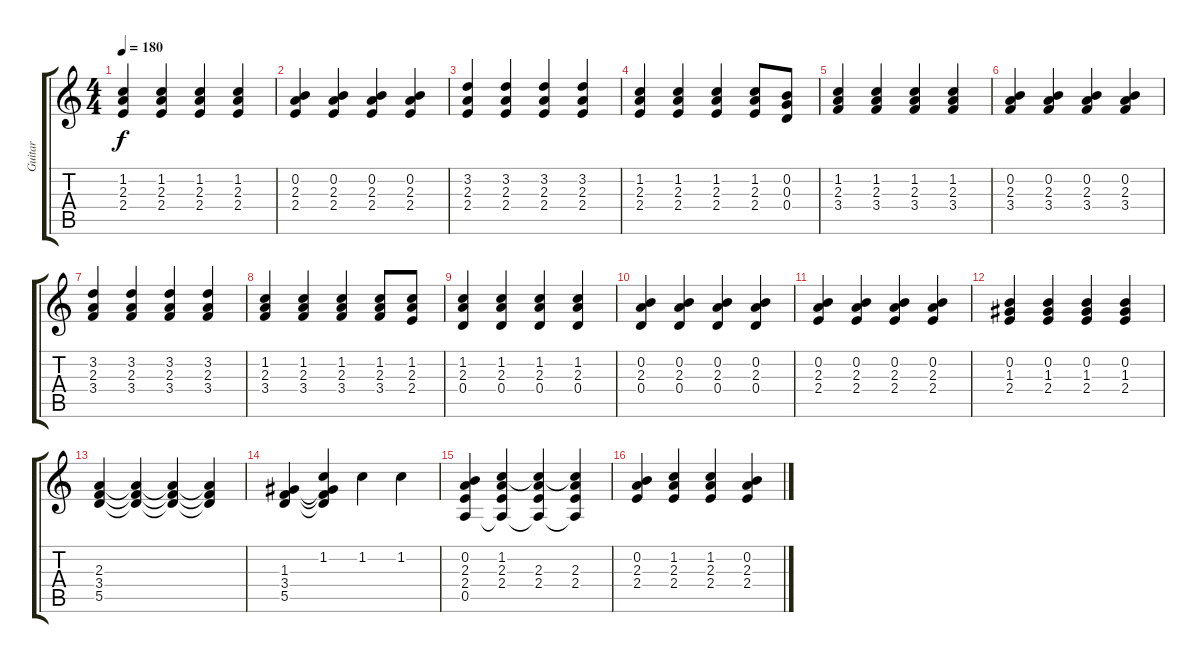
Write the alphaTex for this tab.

\track ("Guitar" "Guitar") {instrument acousticguitarnylon}
\staff {score tabs}
\tuning (E4 B3 G3 D3 A2 E2) {hide}
\ts (4 4)
\tempo 180
\clef g2
\ks c
(1.2 2.3 2.4).4{dy f instrument acousticguitarnylon} (1.2 2.3 2.4).4 (1.2 2.3 2.4).4 (1.2 2.3 2.4).4 |
(0.2 2.3 2.4).4 (0.2 2.3 2.4).4 (0.2 2.3 2.4).4 (0.2 2.3 2.4).4 |
(3.2 2.3 2.4).4 (3.2 2.3 2.4).4 (3.2 2.3 2.4).4 (3.2 2.3 2.4).4 |
(1.2 2.3 2.4).4 (1.2 2.3 2.4).4 (1.2 2.3 2.4).4 (1.2 2.3 2.4).8 (0.2 0.3 0.4).8 |
(1.2 2.3 3.4).4 (1.2 2.3 3.4).4 (1.2 2.3 3.4).4 (1.2 2.3 3.4).4 |
(0.2 2.3 3.4).4 (0.2 2.3 3.4).4 (0.2 2.3 3.4).4 (0.2 2.3 3.4).4 |
(3.2 2.3 3.4).4 (3.2 2.3 3.4).4 (3.2 2.3 3.4).4 (3.2 2.3 3.4).4 |
(1.2 2.3 3.4).4 (1.2 2.3 3.4).4 (1.2 2.3 3.4).4 (1.2 2.3 3.4).8 (1.2 2.3 2.4).8 |
(1.2 2.3 0.4).4 (1.2 2.3 0.4).4 (1.2 2.3 0.4).4 (1.2 2.3 0.4).4 |
(0.2 2.3 0.4).4 (0.2 2.3 0.4).4 (0.2 2.3 0.4).4 (0.2 2.3 0.4).4 |
(0.2 2.3 2.4).4 (0.2 2.3 2.4).4 (0.2 2.3 2.4).4 (0.2 2.3 2.4).4 |
(0.2 1.3 2.4).4 (0.2 1.3 2.4).4 (0.2 1.3 2.4).4 (0.2 1.3 2.4).4 |
(2.3 3.4 5.5).4 (2.3{t} 3.4{t} 5.5{t}).4 (2.3{t} 3.4{t} 5.5{t}).4 (2.3{t} 3.4{t} 5.5{t}).4 |
(1.3 3.4 5.5).4 (1.2 1.3{t} 3.4{t} 5.5{t}).4 1.2.4 1.2.4 |
(0.2 2.3 2.4 0.5).4 (1.2 2.3 2.4 0.5{t}).4 (1.2{t} 2.3 2.4 0.5{t}).4 (1.2{t} 2.3 2.4 0.5{t}).4 |
(0.2 2.3 2.4).4 (1.2 2.3 2.4).4 (1.2 2.3 2.4).4 (0.2 2.3 2.4).4
